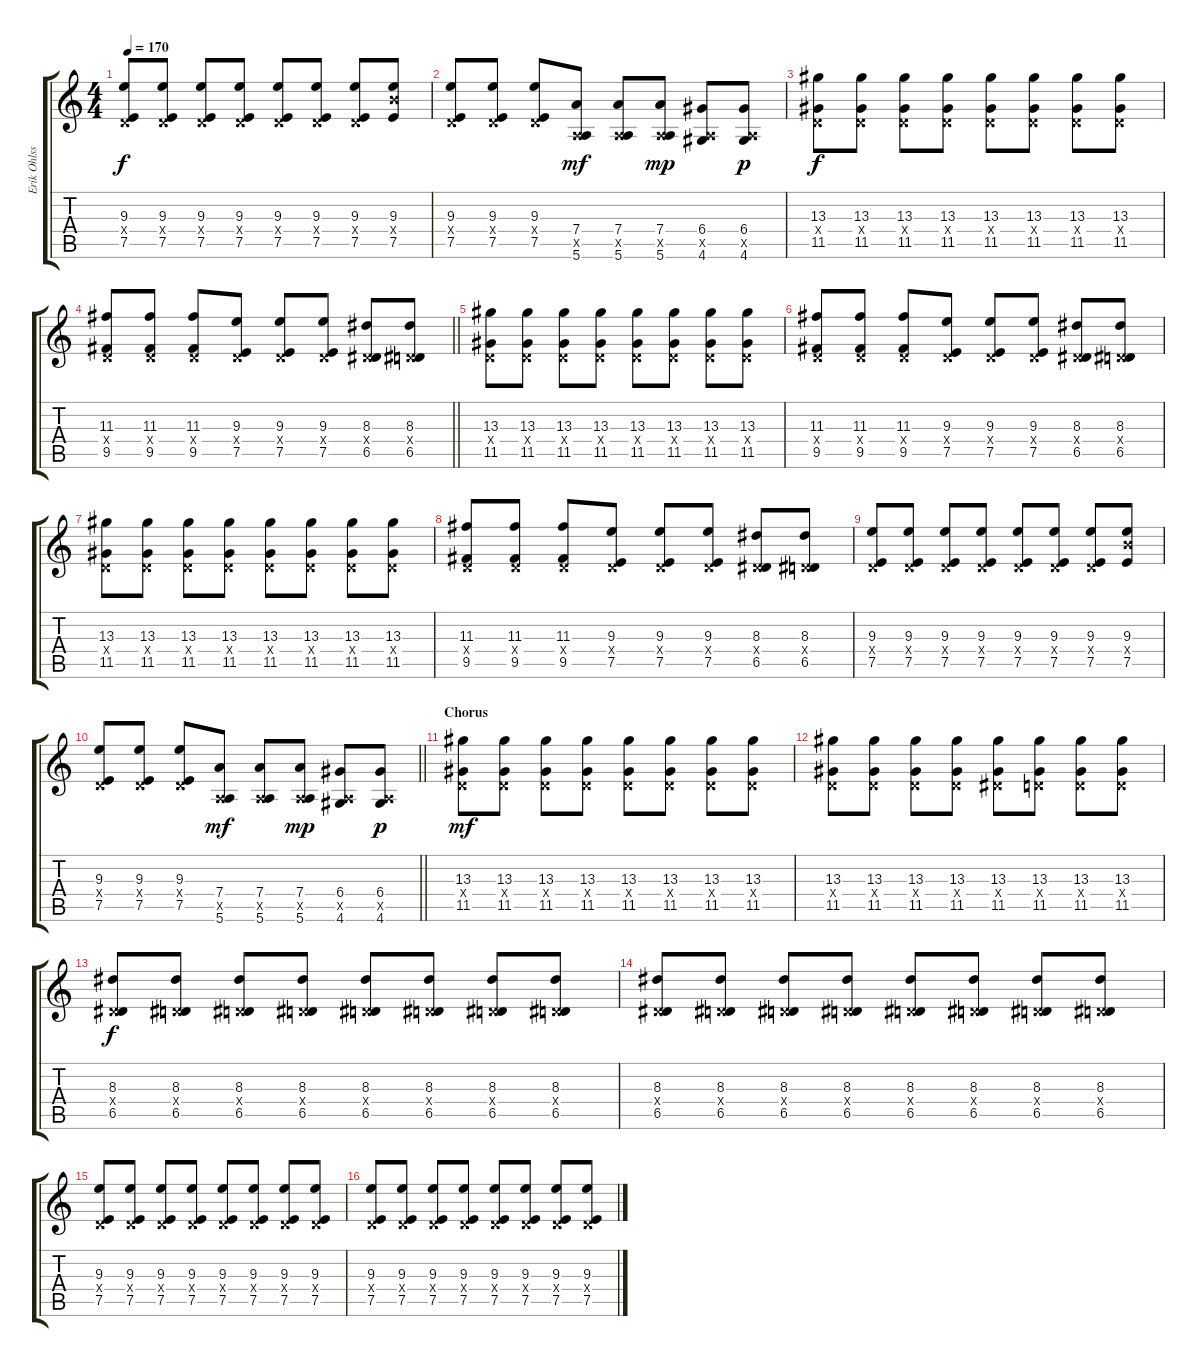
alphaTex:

\track ("Erik Ohlsson - Guitar" "Erik Ohlss") {instrument distortionguitar}
\staff {score tabs}
\tuning (E4 B3 G3 D3 A2 E2) {hide}
\ts (4 4)
\tempo 170
\clef g2
\ks c
(9.3 0.4{x} 7.5).8{dy f} (9.3 0.4{x} 7.5).8 (9.3 0.4{x} 7.5).8 (9.3 0.4{x} 7.5).8 (9.3 0.4{x} 7.5).8 (9.3 0.4{x} 7.5).8 (9.3 0.4{x} 7.5).8 (9.3 9.4{x} 7.5).8 |
(9.3 0.4{x} 7.5).8 (9.3 0.4{x} 7.5).8 (9.3 0.4{x} 7.5).8 (7.4 0.5{x} 5.6).8{dy mf} (7.4 0.5{x} 5.6).8 (7.4 0.5{x} 5.6).8{dy mp} (6.4 0.5{x} 4.6).8 (6.4 0.5{x} 4.6).8{dy p} |
(13.3 0.4{x} 11.5).8{dy f volume 8} (13.3 0.4{x} 11.5).8 (13.3 0.4{x} 11.5).8 (13.3 0.4{x} 11.5).8 (13.3 0.4{x} 11.5).8 (13.3 0.4{x} 11.5).8 (13.3 0.4{x} 11.5).8 (13.3 0.4{x} 11.5).8 |
\barLineRight lightlight
(11.3 0.4{x} 9.5).8 (11.3 0.4{x} 9.5).8 (11.3 0.4{x} 9.5).8 (9.3 0.4{x} 7.5).8 (9.3 0.4{x} 7.5).8 (9.3 0.4{x} 7.5).8 (8.3 0.4{x} 6.5).8 (8.3 0.4{x} 6.5).8 |
(13.3 0.4{x} 11.5).8 (13.3 0.4{x} 11.5).8 (13.3 0.4{x} 11.5).8 (13.3 0.4{x} 11.5).8 (13.3 0.4{x} 11.5).8 (13.3 0.4{x} 11.5).8 (13.3 0.4{x} 11.5).8 (13.3 0.4{x} 11.5).8 |
(11.3 0.4{x} 9.5).8 (11.3 0.4{x} 9.5).8 (11.3 0.4{x} 9.5).8 (9.3 0.4{x} 7.5).8 (9.3 0.4{x} 7.5).8 (9.3 0.4{x} 7.5).8 (8.3 0.4{x} 6.5).8 (8.3 0.4{x} 6.5).8 |
(13.3 0.4{x} 11.5).8 (13.3 0.4{x} 11.5).8 (13.3 0.4{x} 11.5).8 (13.3 0.4{x} 11.5).8 (13.3 0.4{x} 11.5).8 (13.3 0.4{x} 11.5).8 (13.3 0.4{x} 11.5).8 (13.3 0.4{x} 11.5).8 |
(11.3 0.4{x} 9.5).8 (11.3 0.4{x} 9.5).8 (11.3 0.4{x} 9.5).8 (9.3 0.4{x} 7.5).8 (9.3 0.4{x} 7.5).8 (9.3 0.4{x} 7.5).8 (8.3 0.4{x} 6.5).8 (8.3 0.4{x} 6.5).8 |
(9.3 0.4{x} 7.5).8 (9.3 0.4{x} 7.5).8 (9.3 0.4{x} 7.5).8 (9.3 0.4{x} 7.5).8 (9.3 0.4{x} 7.5).8 (9.3 0.4{x} 7.5).8 (9.3 0.4{x} 7.5).8 (9.3 9.4{x} 7.5).8 |
\barLineRight lightlight
(9.3 0.4{x} 7.5).8 (9.3 0.4{x} 7.5).8 (9.3 0.4{x} 7.5).8 (7.4 0.5{x} 5.6).8{dy mf} (7.4 0.5{x} 5.6).8 (7.4 0.5{x} 5.6).8{dy mp} (6.4 0.5{x} 4.6).8 (6.4 0.5{x} 4.6).8{dy p} |
\section ("" "Chorus")
(13.3 0.4{x} 11.5).8{dy mf volume 12 balance 10 instrument distortionguitar} (13.3 0.4{x} 11.5).8 (13.3 0.4{x} 11.5).8 (13.3 0.4{x} 11.5).8 (13.3 0.4{x} 11.5).8 (13.3 0.4{x} 11.5).8 (13.3 0.4{x} 11.5).8 (13.3 0.4{x} 11.5).8 |
(13.3 0.4{x} 11.5).8 (13.3 0.4{x} 11.5).8 (13.3 0.4{x} 11.5).8 (13.3 0.4{x} 11.5).8 (13.3 1.4{x} 11.5).8 (13.3 0.4{x} 11.5).8 (13.3 0.4{x} 11.5).8 (13.3 0.4{x} 11.5).8 |
(8.3 0.4{x} 6.5).8{dy f} (8.3 0.4{x} 6.5).8 (8.3 0.4{x} 6.5).8 (8.3 0.4{x} 6.5).8 (8.3 0.4{x} 6.5).8 (8.3 0.4{x} 6.5).8 (8.3 0.4{x} 6.5).8 (8.3 0.4{x} 6.5).8 |
(8.3 0.4{x} 6.5).8 (8.3 0.4{x} 6.5).8 (8.3 0.4{x} 6.5).8 (8.3 0.4{x} 6.5).8 (8.3 0.4{x} 6.5).8 (8.3 0.4{x} 6.5).8 (8.3 0.4{x} 6.5).8 (8.3 0.4{x} 6.5).8 |
(9.3 0.4{x} 7.5).8 (9.3 0.4{x} 7.5).8 (9.3 0.4{x} 7.5).8 (9.3 0.4{x} 7.5).8 (9.3 0.4{x} 7.5).8 (9.3 0.4{x} 7.5).8 (9.3 0.4{x} 7.5).8 (9.3 0.4{x} 7.5).8 |
(9.3 0.4{x} 7.5).8 (9.3 0.4{x} 7.5).8 (9.3 0.4{x} 7.5).8 (9.3 0.4{x} 7.5).8 (9.3 0.4{x} 7.5).8 (9.3 0.4{x} 7.5).8 (9.3 0.4{x} 7.5).8 (9.3 0.4{x} 7.5).8
